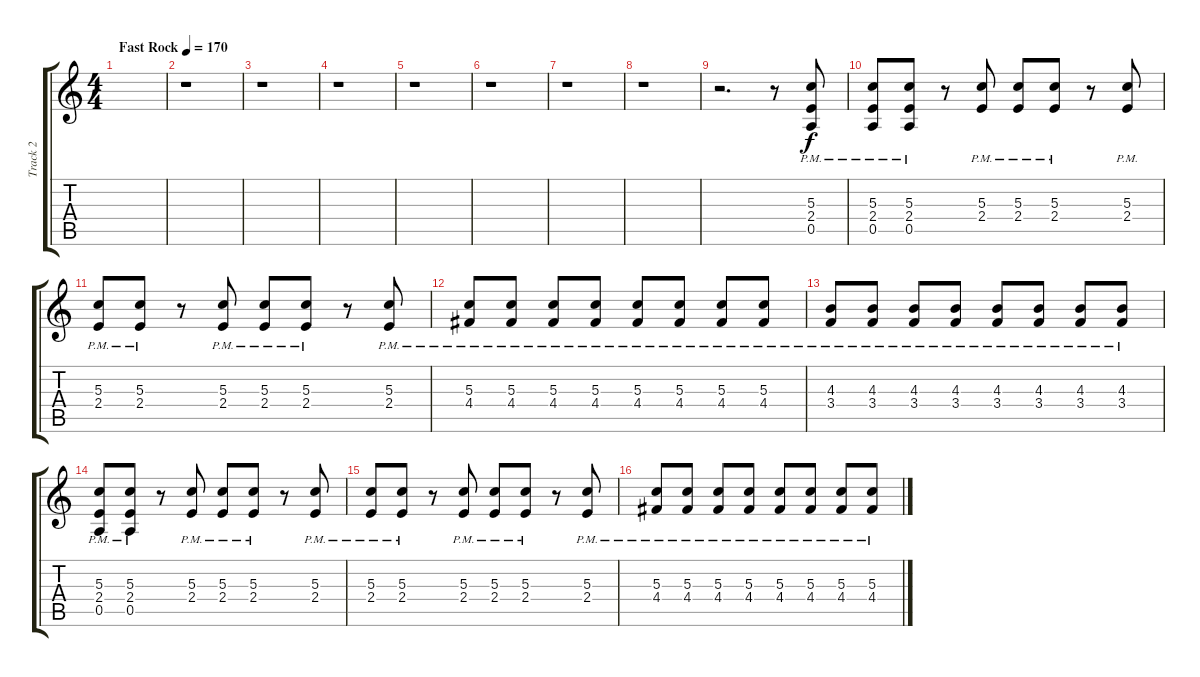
\track ("Track 2" "Track 2") {instrument electricguitarjazz}
\staff {score tabs}
\tuning (E4 B3 G3 D3 A2 D2) {hide}
\ts (4 4)
\tempo (170 "Fast Rock")
\clef g2
\ks c
|
r.1 |
r.1 |
r.1 |
r.1 |
r.1 |
r.1 |
r.1 |
r.2{d} r.8 (5.3{pm} 2.4{pm} 0.5{pm}).8 |
(5.3{pm} 2.4{pm} 0.5{pm}).8 (5.3{pm} 2.4{pm} 0.5{pm}).8 r.8 (5.3{pm} 2.4{pm}).8 (5.3{pm} 2.4{pm}).8 (5.3{pm} 2.4{pm}).8 r.8 (5.3{pm} 2.4{pm}).8 |
(5.3{pm} 2.4{pm}).8 (5.3{pm} 2.4{pm}).8 r.8 (5.3{pm} 2.4{pm}).8 (5.3{pm} 2.4{pm}).8 (5.3{pm} 2.4{pm}).8 r.8 (5.3{pm} 2.4{pm}).8 |
(5.3{pm} 4.4{pm}).8 (5.3{pm} 4.4{pm}).8 (5.3{pm} 4.4{pm}).8 (5.3{pm} 4.4{pm}).8 (5.3{pm} 4.4{pm}).8 (5.3{pm} 4.4{pm}).8 (5.3{pm} 4.4{pm}).8 (5.3{pm} 4.4{pm}).8 |
(4.3{pm} 3.4{pm}).8 (4.3{pm} 3.4{pm}).8 (4.3{pm} 3.4{pm}).8 (4.3{pm} 3.4{pm}).8 (4.3{pm} 3.4{pm}).8 (4.3{pm} 3.4{pm}).8 (4.3{pm} 3.4{pm}).8 (4.3{pm} 3.4{pm}).8 |
(5.3{pm} 2.4{pm} 0.5{pm}).8 (5.3{pm} 2.4{pm} 0.5{pm}).8 r.8 (5.3{pm} 2.4{pm}).8 (5.3{pm} 2.4{pm}).8 (5.3{pm} 2.4{pm}).8 r.8 (5.3{pm} 2.4{pm}).8 |
(5.3{pm} 2.4{pm}).8 (5.3{pm} 2.4{pm}).8 r.8 (5.3{pm} 2.4{pm}).8 (5.3{pm} 2.4{pm}).8 (5.3{pm} 2.4{pm}).8 r.8 (5.3{pm} 2.4{pm}).8 |
(5.3{pm} 4.4{pm}).8 (5.3{pm} 4.4{pm}).8 (5.3{pm} 4.4{pm}).8 (5.3{pm} 4.4{pm}).8 (5.3{pm} 4.4{pm}).8 (5.3{pm} 4.4{pm}).8 (5.3{pm} 4.4{pm}).8 (5.3{pm} 4.4{pm}).8
